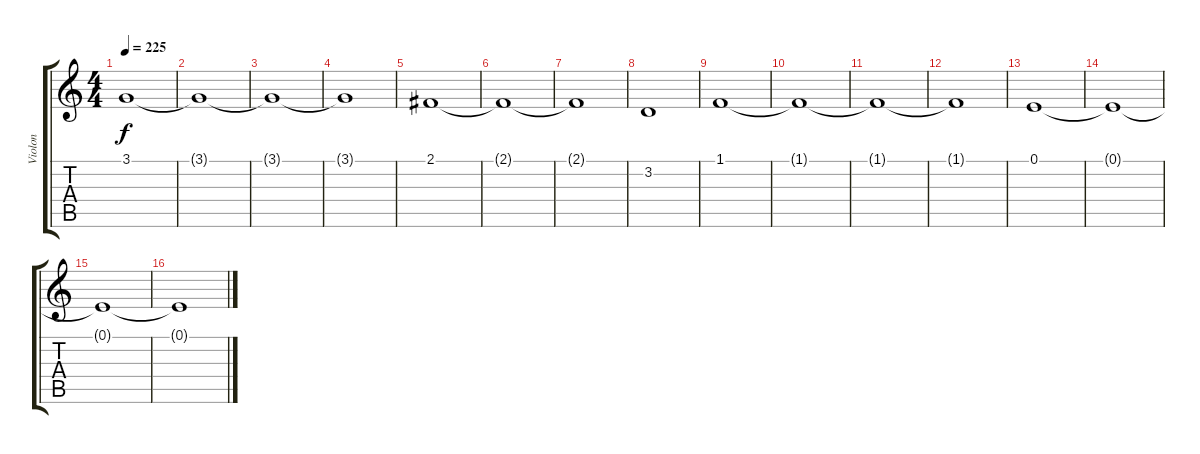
\track ("Violon" "Violon") {instrument violin}
\staff {score tabs}
\tuning (E4 B3 G3 D3 A2 E2) {hide}
\ts (4 4)
\tempo 225
\clef g2
\ks c
3.1.1{dy f} |
3.1{t}.1 |
3.1{t}.1 |
3.1{t}.1 |
2.1.1 |
2.1{t}.1 |
2.1{t}.1 |
3.2.1 |
1.1.1 |
1.1{t}.1 |
1.1{t}.1 |
1.1{t}.1 |
0.1.1 |
0.1{t}.1 |
0.1{t}.1 |
0.1{t}.1
